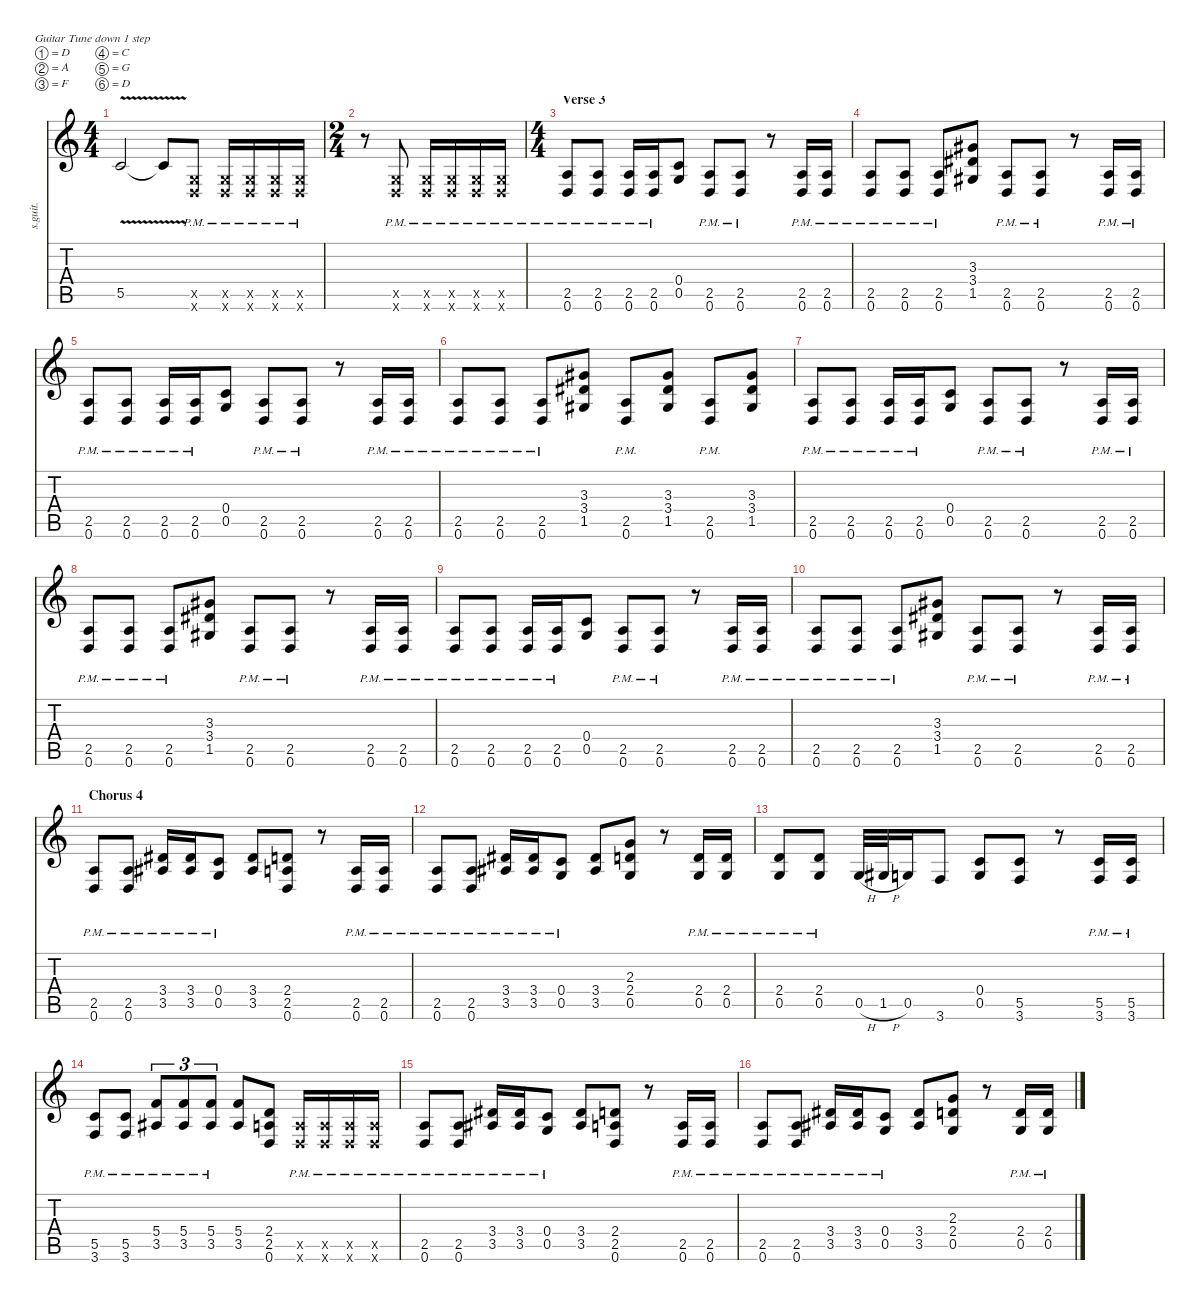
\defaultSystemsLayout 4
\hideDynamics
\bracketExtendMode nobrackets
\track ("James Hetfield (Rhythm)" "s.guit.") {instrument distortionguitar}
\staff {score tabs}
\tuning (D4 A3 F3 C3 G2 D2)
\ts (4 4)
\tempo (89 hide)
\clef g2
\ks c
5.5{v t}.2{lyrics (0 "") lyrics (1 "") lyrics (2 "") lyrics (3 "") lyrics (4 "") dy f} 5.5{v t}.8{lyrics (0 "") lyrics (1 "") lyrics (2 "") lyrics (3 "") lyrics (4 "")} (0.5{pm x} 0.6{pm x}).8{lyrics (0 "") lyrics (1 "") lyrics (2 "") lyrics (3 "") lyrics (4 "")} (0.5{pm x} 0.6{pm x}).16{lyrics (0 "") lyrics (1 "") lyrics (2 "") lyrics (3 "") lyrics (4 "")} (0.5{pm x} 0.6{pm x}).16{lyrics (0 "") lyrics (1 "") lyrics (2 "") lyrics (3 "") lyrics (4 "")} (0.5{pm x} 0.6{pm x}).16{lyrics (0 "") lyrics (1 "") lyrics (2 "") lyrics (3 "") lyrics (4 "")} (0.5{pm x} 0.6{pm x}).16{lyrics (0 "") lyrics (1 "") lyrics (2 "") lyrics (3 "") lyrics (4 "")} |
\ts (2 4)
\beaming (8 2 2 2 2)
\tempo (90 hide)
r.8 (0.5{pm x} 0.6{pm x}).8{lyrics (0 "") lyrics (1 "") lyrics (2 "") lyrics (3 "") lyrics (4 "")} (0.5{pm x} 0.6{pm x}).16{lyrics (0 "") lyrics (1 "") lyrics (2 "") lyrics (3 "") lyrics (4 "")} (0.5{pm x} 0.6{pm x}).16{lyrics (0 "") lyrics (1 "") lyrics (2 "") lyrics (3 "") lyrics (4 "")} (0.5{pm x} 0.6{pm x}).16{lyrics (0 "") lyrics (1 "") lyrics (2 "") lyrics (3 "") lyrics (4 "")} (0.5{pm x} 0.6{pm x}).16{lyrics (0 "") lyrics (1 "") lyrics (2 "") lyrics (3 "") lyrics (4 "")} |
\ts (4 4)
\beaming (8 2 2 2 2)
\section ("" "Verse 3")
\tempo (89 hide)
(2.5{pm} 0.6{pm}).8{lyrics (0 "") lyrics (1 "") lyrics (2 "") lyrics (3 "") lyrics (4 "")} (2.5{pm} 0.6{pm}).8{lyrics (0 "") lyrics (1 "") lyrics (2 "") lyrics (3 "") lyrics (4 "")} (2.5{pm} 0.6{pm}).16{lyrics (0 "") lyrics (1 "") lyrics (2 "") lyrics (3 "") lyrics (4 "")} (2.5{pm} 0.6{pm}).16{lyrics (0 "") lyrics (1 "") lyrics (2 "") lyrics (3 "") lyrics (4 "")} (0.4 0.5).8{lyrics (0 "") lyrics (1 "") lyrics (2 "") lyrics (3 "") lyrics (4 "")} (2.5{pm} 0.6{pm}).8{lyrics (0 "") lyrics (1 "") lyrics (2 "") lyrics (3 "") lyrics (4 "")} (2.5{pm} 0.6{pm}).8{lyrics (0 "") lyrics (1 "") lyrics (2 "") lyrics (3 "") lyrics (4 "")} r.8 (2.5{pm} 0.6{pm}).16{lyrics (0 "") lyrics (1 "") lyrics (2 "") lyrics (3 "") lyrics (4 "")} (2.5{pm} 0.6{pm}).16{lyrics (0 "") lyrics (1 "") lyrics (2 "") lyrics (3 "") lyrics (4 "")} |
\tempo (90 hide)
(2.5{pm} 0.6{pm}).8{lyrics (0 "") lyrics (1 "") lyrics (2 "") lyrics (3 "") lyrics (4 "")} (2.5{pm} 0.6{pm}).8{lyrics (0 "") lyrics (1 "") lyrics (2 "") lyrics (3 "") lyrics (4 "")} (2.5{pm} 0.6{pm}).8{lyrics (0 "") lyrics (1 "") lyrics (2 "") lyrics (3 "") lyrics (4 "")} (3.3{acc #} 3.4{acc #} 1.5{acc #}).8{lyrics (0 "") lyrics (1 "") lyrics (2 "") lyrics (3 "") lyrics (4 "")} (2.5{pm} 0.6{pm}).8{lyrics (0 "") lyrics (1 "") lyrics (2 "") lyrics (3 "") lyrics (4 "")} (2.5{pm} 0.6{pm}).8{lyrics (0 "") lyrics (1 "") lyrics (2 "") lyrics (3 "") lyrics (4 "")} r.8 (2.5{pm} 0.6{pm}).16{lyrics (0 "") lyrics (1 "") lyrics (2 "") lyrics (3 "") lyrics (4 "")} (2.5{pm} 0.6{pm}).16{lyrics (0 "") lyrics (1 "") lyrics (2 "") lyrics (3 "") lyrics (4 "")} |
\tempo (89 hide)
(2.5{pm} 0.6{pm}).8{lyrics (0 "") lyrics (1 "") lyrics (2 "") lyrics (3 "") lyrics (4 "")} (2.5{pm} 0.6{pm}).8{lyrics (0 "") lyrics (1 "") lyrics (2 "") lyrics (3 "") lyrics (4 "")} (2.5{pm} 0.6{pm}).16{lyrics (0 "") lyrics (1 "") lyrics (2 "") lyrics (3 "") lyrics (4 "")} (2.5{pm} 0.6{pm}).16{lyrics (0 "") lyrics (1 "") lyrics (2 "") lyrics (3 "") lyrics (4 "")} (0.4 0.5).8{lyrics (0 "") lyrics (1 "") lyrics (2 "") lyrics (3 "") lyrics (4 "")} (2.5{pm} 0.6{pm}).8{lyrics (0 "") lyrics (1 "") lyrics (2 "") lyrics (3 "") lyrics (4 "")} (2.5{pm} 0.6{pm}).8{lyrics (0 "") lyrics (1 "") lyrics (2 "") lyrics (3 "") lyrics (4 "")} r.8 (2.5{pm} 0.6{pm}).16{lyrics (0 "") lyrics (1 "") lyrics (2 "") lyrics (3 "") lyrics (4 "")} (2.5{pm} 0.6{pm}).16{lyrics (0 "") lyrics (1 "") lyrics (2 "") lyrics (3 "") lyrics (4 "")} |
(2.5{pm} 0.6{pm}).8{lyrics (0 "") lyrics (1 "") lyrics (2 "") lyrics (3 "") lyrics (4 "")} (2.5{pm} 0.6{pm}).8{lyrics (0 "") lyrics (1 "") lyrics (2 "") lyrics (3 "") lyrics (4 "")} (2.5{pm} 0.6{pm}).8{lyrics (0 "") lyrics (1 "") lyrics (2 "") lyrics (3 "") lyrics (4 "")} (3.3{acc #} 3.4{acc #} 1.5{acc #}).8{lyrics (0 "") lyrics (1 "") lyrics (2 "") lyrics (3 "") lyrics (4 "")} (2.5{pm} 0.6{pm}).8{lyrics (0 "") lyrics (1 "") lyrics (2 "") lyrics (3 "") lyrics (4 "")} (3.3{acc #} 3.4{acc #} 1.5{acc #}).8{lyrics (0 "") lyrics (1 "") lyrics (2 "") lyrics (3 "") lyrics (4 "")} (2.5{pm} 0.6{pm}).8{lyrics (0 "") lyrics (1 "") lyrics (2 "") lyrics (3 "") lyrics (4 "")} (3.3{acc #} 3.4{acc #} 1.5{acc #}).8{lyrics (0 "") lyrics (1 "") lyrics (2 "") lyrics (3 "") lyrics (4 "")} |
\tempo (90 hide)
(2.5{pm} 0.6{pm}).8{lyrics (0 "") lyrics (1 "") lyrics (2 "") lyrics (3 "") lyrics (4 "")} (2.5{pm} 0.6{pm}).8{lyrics (0 "") lyrics (1 "") lyrics (2 "") lyrics (3 "") lyrics (4 "")} (2.5{pm} 0.6{pm}).16{lyrics (0 "") lyrics (1 "") lyrics (2 "") lyrics (3 "") lyrics (4 "")} (2.5{pm} 0.6{pm}).16{lyrics (0 "") lyrics (1 "") lyrics (2 "") lyrics (3 "") lyrics (4 "")} (0.4 0.5).8{lyrics (0 "") lyrics (1 "") lyrics (2 "") lyrics (3 "") lyrics (4 "")} (2.5{pm} 0.6{pm}).8{lyrics (0 "") lyrics (1 "") lyrics (2 "") lyrics (3 "") lyrics (4 "")} (2.5{pm} 0.6{pm}).8{lyrics (0 "") lyrics (1 "") lyrics (2 "") lyrics (3 "") lyrics (4 "")} r.8 (2.5{pm} 0.6{pm}).16{lyrics (0 "") lyrics (1 "") lyrics (2 "") lyrics (3 "") lyrics (4 "")} (2.5{pm} 0.6{pm}).16{lyrics (0 "") lyrics (1 "") lyrics (2 "") lyrics (3 "") lyrics (4 "")} |
\tempo (89 hide)
(2.5{pm} 0.6{pm}).8{lyrics (0 "") lyrics (1 "") lyrics (2 "") lyrics (3 "") lyrics (4 "")} (2.5{pm} 0.6{pm}).8{lyrics (0 "") lyrics (1 "") lyrics (2 "") lyrics (3 "") lyrics (4 "")} (2.5{pm} 0.6{pm}).8{lyrics (0 "") lyrics (1 "") lyrics (2 "") lyrics (3 "") lyrics (4 "")} (3.3{acc #} 3.4{acc #} 1.5{acc #}).8{lyrics (0 "") lyrics (1 "") lyrics (2 "") lyrics (3 "") lyrics (4 "")} (2.5{pm} 0.6{pm}).8{lyrics (0 "") lyrics (1 "") lyrics (2 "") lyrics (3 "") lyrics (4 "")} (2.5{pm} 0.6{pm}).8{lyrics (0 "") lyrics (1 "") lyrics (2 "") lyrics (3 "") lyrics (4 "")} r.8 (2.5{pm} 0.6{pm}).16{lyrics (0 "") lyrics (1 "") lyrics (2 "") lyrics (3 "") lyrics (4 "")} (2.5{pm} 0.6{pm}).16{lyrics (0 "") lyrics (1 "") lyrics (2 "") lyrics (3 "") lyrics (4 "")} |
\tempo (90 hide)
(2.5{pm} 0.6{pm}).8{lyrics (0 "") lyrics (1 "") lyrics (2 "") lyrics (3 "") lyrics (4 "")} (2.5{pm} 0.6{pm}).8{lyrics (0 "") lyrics (1 "") lyrics (2 "") lyrics (3 "") lyrics (4 "")} (2.5{pm} 0.6{pm}).16{lyrics (0 "") lyrics (1 "") lyrics (2 "") lyrics (3 "") lyrics (4 "")} (2.5{pm} 0.6{pm}).16{lyrics (0 "") lyrics (1 "") lyrics (2 "") lyrics (3 "") lyrics (4 "")} (0.4 0.5).8{lyrics (0 "") lyrics (1 "") lyrics (2 "") lyrics (3 "") lyrics (4 "")} (2.5{pm} 0.6{pm}).8{lyrics (0 "") lyrics (1 "") lyrics (2 "") lyrics (3 "") lyrics (4 "")} (2.5{pm} 0.6{pm}).8{lyrics (0 "") lyrics (1 "") lyrics (2 "") lyrics (3 "") lyrics (4 "")} r.8 (2.5{pm} 0.6{pm}).16{lyrics (0 "") lyrics (1 "") lyrics (2 "") lyrics (3 "") lyrics (4 "")} (2.5{pm} 0.6{pm}).16{lyrics (0 "") lyrics (1 "") lyrics (2 "") lyrics (3 "") lyrics (4 "")} |
\tempo (87 hide)
(2.5{pm} 0.6{pm}).8{lyrics (0 "") lyrics (1 "") lyrics (2 "") lyrics (3 "") lyrics (4 "")} (2.5{pm} 0.6{pm}).8{lyrics (0 "") lyrics (1 "") lyrics (2 "") lyrics (3 "") lyrics (4 "")} (2.5{pm} 0.6{pm}).8{lyrics (0 "") lyrics (1 "") lyrics (2 "") lyrics (3 "") lyrics (4 "")} (3.3{acc #} 3.4{acc #} 1.5{acc #}).8{lyrics (0 "") lyrics (1 "") lyrics (2 "") lyrics (3 "") lyrics (4 "")} (2.5{pm} 0.6{pm}).8{lyrics (0 "") lyrics (1 "") lyrics (2 "") lyrics (3 "") lyrics (4 "")} (2.5{pm} 0.6{pm}).8{lyrics (0 "") lyrics (1 "") lyrics (2 "") lyrics (3 "") lyrics (4 "")} r.8 (2.5{pm} 0.6{pm}).16{lyrics (0 "") lyrics (1 "") lyrics (2 "") lyrics (3 "") lyrics (4 "")} (2.5{pm} 0.6{pm}).16{lyrics (0 "") lyrics (1 "") lyrics (2 "") lyrics (3 "") lyrics (4 "")} |
\section ("" "Chorus 4")
\tempo (89 hide)
(2.5{pm} 0.6{pm}).8{lyrics (0 "") lyrics (1 "") lyrics (2 "") lyrics (3 "") lyrics (4 "")} (2.5{pm} 0.6{pm}).8{lyrics (0 "") lyrics (1 "") lyrics (2 "") lyrics (3 "") lyrics (4 "")} (3.4{pm acc #} 3.5{pm acc #}).16{lyrics (0 "") lyrics (1 "") lyrics (2 "") lyrics (3 "") lyrics (4 "")} (3.4{pm acc #} 3.5{pm acc #}).16{lyrics (0 "") lyrics (1 "") lyrics (2 "") lyrics (3 "") lyrics (4 "")} (0.4{pm} 0.5{pm}).8{lyrics (0 "") lyrics (1 "") lyrics (2 "") lyrics (3 "") lyrics (4 "")} (3.4{acc #} 3.5{acc #}).8{lyrics (0 "") lyrics (1 "") lyrics (2 "") lyrics (3 "") lyrics (4 "")} (2.4 2.5 0.6).8{lyrics (0 "") lyrics (1 "") lyrics (2 "") lyrics (3 "") lyrics (4 "")} r.8 (2.5{pm} 0.6{pm}).16{lyrics (0 "") lyrics (1 "") lyrics (2 "") lyrics (3 "") lyrics (4 "")} (2.5{pm} 0.6{pm}).16{lyrics (0 "") lyrics (1 "") lyrics (2 "") lyrics (3 "") lyrics (4 "")} |
(2.5{pm} 0.6{pm}).8{lyrics (0 "") lyrics (1 "") lyrics (2 "") lyrics (3 "") lyrics (4 "")} (2.5{pm} 0.6{pm}).8{lyrics (0 "") lyrics (1 "") lyrics (2 "") lyrics (3 "") lyrics (4 "")} (3.4{pm acc #} 3.5{pm acc #}).16{lyrics (0 "") lyrics (1 "") lyrics (2 "") lyrics (3 "") lyrics (4 "")} (3.4{pm acc #} 3.5{pm acc #}).16{lyrics (0 "") lyrics (1 "") lyrics (2 "") lyrics (3 "") lyrics (4 "")} (0.4{pm} 0.5{pm}).8{lyrics (0 "") lyrics (1 "") lyrics (2 "") lyrics (3 "") lyrics (4 "")} (3.4{acc #} 3.5{acc #}).8{lyrics (0 "") lyrics (1 "") lyrics (2 "") lyrics (3 "") lyrics (4 "")} (2.3 2.4 0.5).8{lyrics (0 "") lyrics (1 "") lyrics (2 "") lyrics (3 "") lyrics (4 "")} r.8 (2.4{pm} 0.5{pm}).16{lyrics (0 "") lyrics (1 "") lyrics (2 "") lyrics (3 "") lyrics (4 "")} (2.4{pm} 0.5{pm}).16{lyrics (0 "") lyrics (1 "") lyrics (2 "") lyrics (3 "") lyrics (4 "")} |
(2.4{pm} 0.5{pm}).8{lyrics (0 "") lyrics (1 "") lyrics (2 "") lyrics (3 "") lyrics (4 "")} (2.4{pm} 0.5{pm}).8{lyrics (0 "") lyrics (1 "") lyrics (2 "") lyrics (3 "") lyrics (4 "")} 0.5{h}.32{lyrics (0 "") lyrics (1 "") lyrics (2 "") lyrics (3 "") lyrics (4 "")} 1.5{h acc #}.32{lyrics (0 "") lyrics (1 "") lyrics (2 "") lyrics (3 "") lyrics (4 "")} 0.5.16{lyrics (0 "") lyrics (1 "") lyrics (2 "") lyrics (3 "") lyrics (4 "")} 3.6.8{lyrics (0 "") lyrics (1 "") lyrics (2 "") lyrics (3 "") lyrics (4 "")} (0.4 0.5).8{lyrics (0 "") lyrics (1 "") lyrics (2 "") lyrics (3 "") lyrics (4 "")} (5.5 3.6).8{lyrics (0 "") lyrics (1 "") lyrics (2 "") lyrics (3 "") lyrics (4 "")} r.8 (5.5{pm} 3.6{pm}).16{lyrics (0 "") lyrics (1 "") lyrics (2 "") lyrics (3 "") lyrics (4 "")} (5.5{pm} 3.6{pm}).16{lyrics (0 "") lyrics (1 "") lyrics (2 "") lyrics (3 "") lyrics (4 "")} |
\tempo (90 hide)
(5.5{pm} 3.6{pm}).8{lyrics (0 "") lyrics (1 "") lyrics (2 "") lyrics (3 "") lyrics (4 "")} (5.5{pm} 3.6{pm}).8{lyrics (0 "") lyrics (1 "") lyrics (2 "") lyrics (3 "") lyrics (4 "")} (5.4{pm} 3.5{pm acc #}).8{tu (3 2) lyrics (0 "") lyrics (1 "") lyrics (2 "") lyrics (3 "") lyrics (4 "")} (5.4{pm} 3.5{pm acc #}).8{tu (3 2) lyrics (0 "") lyrics (1 "") lyrics (2 "") lyrics (3 "") lyrics (4 "")} (5.4{pm} 3.5{pm acc #}).8{tu (3 2) lyrics (0 "") lyrics (1 "") lyrics (2 "") lyrics (3 "") lyrics (4 "")} (5.4 3.5{acc #}).8{lyrics (0 "") lyrics (1 "") lyrics (2 "") lyrics (3 "") lyrics (4 "")} (2.4 2.5 0.6).8{lyrics (0 "") lyrics (1 "") lyrics (2 "") lyrics (3 "") lyrics (4 "")} (2.5{pm x} 0.6{pm x}).16{lyrics (0 "") lyrics (1 "") lyrics (2 "") lyrics (3 "") lyrics (4 "")} (2.5{pm x} 0.6{pm x}).16{lyrics (0 "") lyrics (1 "") lyrics (2 "") lyrics (3 "") lyrics (4 "")} (2.5{pm x} 0.6{pm x}).16{lyrics (0 "") lyrics (1 "") lyrics (2 "") lyrics (3 "") lyrics (4 "")} (2.5{pm x} 0.6{pm x}).16{lyrics (0 "") lyrics (1 "") lyrics (2 "") lyrics (3 "") lyrics (4 "")} |
(2.5{pm} 0.6{pm}).8{lyrics (0 "") lyrics (1 "") lyrics (2 "") lyrics (3 "") lyrics (4 "")} (2.5{pm} 0.6{pm}).8{lyrics (0 "") lyrics (1 "") lyrics (2 "") lyrics (3 "") lyrics (4 "")} (3.4{pm acc #} 3.5{pm acc #}).16{lyrics (0 "") lyrics (1 "") lyrics (2 "") lyrics (3 "") lyrics (4 "")} (3.4{pm acc #} 3.5{pm acc #}).16{lyrics (0 "") lyrics (1 "") lyrics (2 "") lyrics (3 "") lyrics (4 "")} (0.4{pm} 0.5{pm}).8{lyrics (0 "") lyrics (1 "") lyrics (2 "") lyrics (3 "") lyrics (4 "")} (3.4{acc #} 3.5{acc #}).8{lyrics (0 "") lyrics (1 "") lyrics (2 "") lyrics (3 "") lyrics (4 "")} (2.4 2.5 0.6).8{lyrics (0 "") lyrics (1 "") lyrics (2 "") lyrics (3 "") lyrics (4 "")} r.8 (2.5{pm} 0.6{pm}).16{lyrics (0 "") lyrics (1 "") lyrics (2 "") lyrics (3 "") lyrics (4 "")} (2.5{pm} 0.6{pm}).16{lyrics (0 "") lyrics (1 "") lyrics (2 "") lyrics (3 "") lyrics (4 "")} |
\tempo (89 hide)
(2.5{pm} 0.6{pm}).8{lyrics (0 "") lyrics (1 "") lyrics (2 "") lyrics (3 "") lyrics (4 "")} (2.5{pm} 0.6{pm}).8{lyrics (0 "") lyrics (1 "") lyrics (2 "") lyrics (3 "") lyrics (4 "")} (3.4{pm acc #} 3.5{pm acc #}).16{lyrics (0 "") lyrics (1 "") lyrics (2 "") lyrics (3 "") lyrics (4 "")} (3.4{pm acc #} 3.5{pm acc #}).16{lyrics (0 "") lyrics (1 "") lyrics (2 "") lyrics (3 "") lyrics (4 "")} (0.4{pm} 0.5{pm}).8{lyrics (0 "") lyrics (1 "") lyrics (2 "") lyrics (3 "") lyrics (4 "")} (3.4{acc #} 3.5{acc #}).8{lyrics (0 "") lyrics (1 "") lyrics (2 "") lyrics (3 "") lyrics (4 "")} (2.3 2.4 0.5).8{lyrics (0 "") lyrics (1 "") lyrics (2 "") lyrics (3 "") lyrics (4 "")} r.8 (2.4{pm} 0.5{pm}).16{lyrics (0 "") lyrics (1 "") lyrics (2 "") lyrics (3 "") lyrics (4 "")} (2.4{pm} 0.5{pm}).16{lyrics (0 "") lyrics (1 "") lyrics (2 "") lyrics (3 "") lyrics (4 "")}
